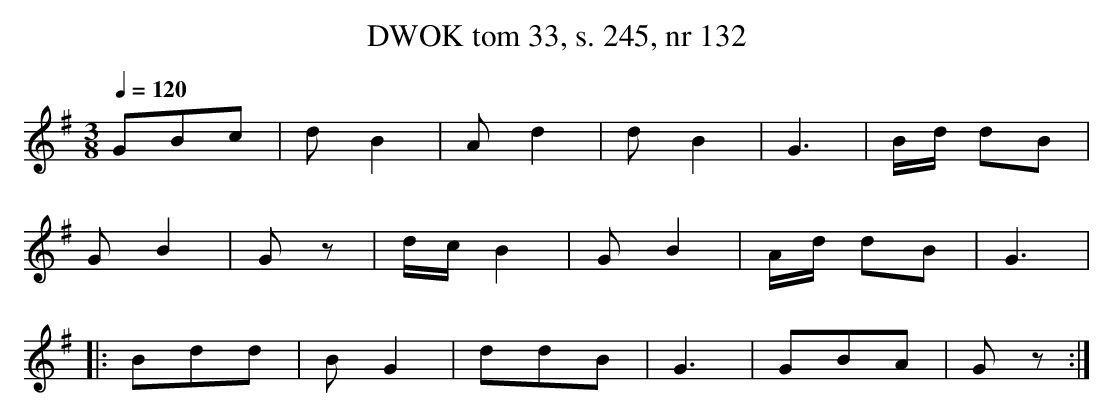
X:1
T: DWOK tom 33, s. 245, nr 132
L:1/8
M:3/8
K:G
Q:1/4=120
GBc|dB2|Ad2|dB2|G3|B/d/ dB|
GB2|Gz|d/c/B2|GB2|A/d/ dB|G3|
|:Bdd|BG2|ddB|G3|GBA|Gz:|
